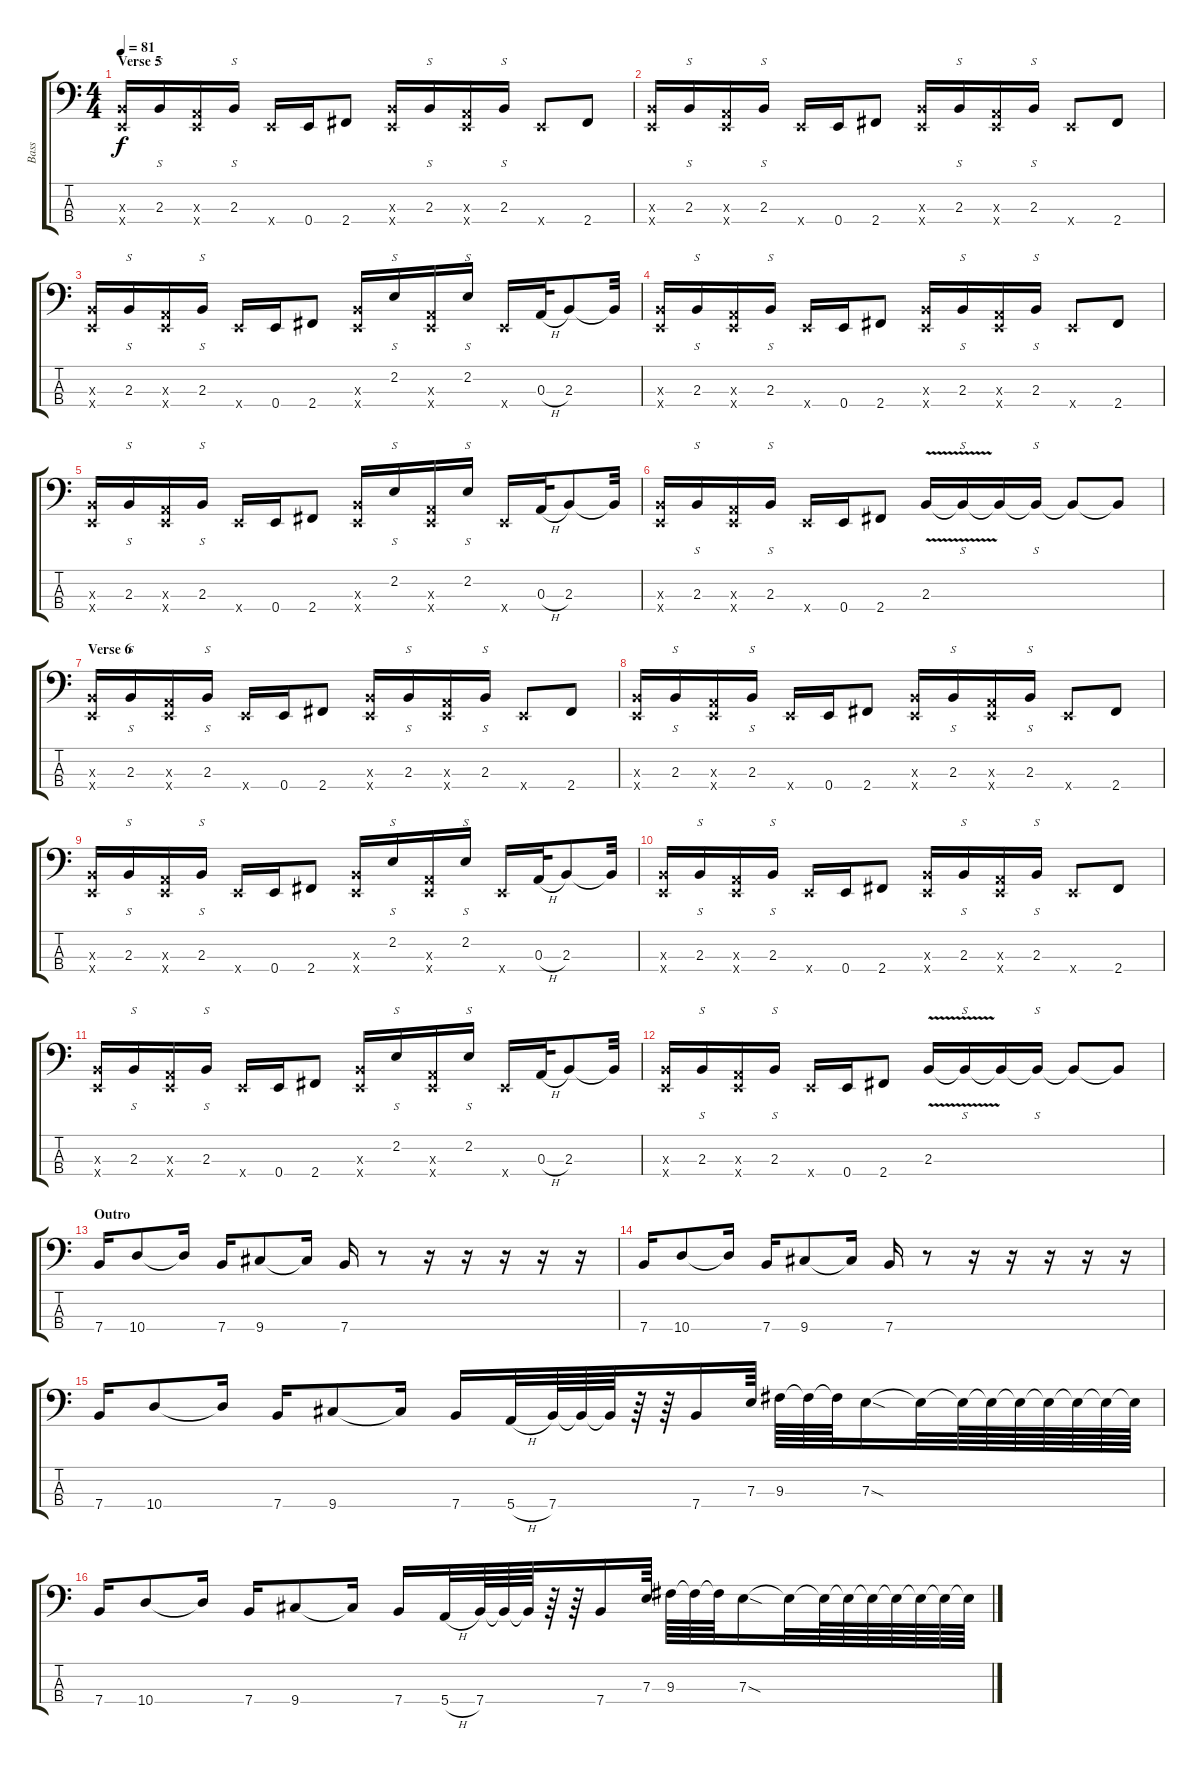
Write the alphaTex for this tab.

\track ("Bass" "Bass") {instrument electricbassfinger}
\staff {score tabs}
\tuning (G2 D2 A1 E1) {hide}
\ts (4 4)
\section ("" "Verse 5")
\tempo 81
\clef f4
\ks c
(2.3{x} 0.4{x}).16{dy f} 2.3.16{s} (0.3{x} 0.4{x}).16 2.3.16{s} 0.4{x}.16 0.4.16 2.4.8 (2.3{x} 0.4{x}).16 2.3.16{s} (0.3{x} 0.4{x}).16 2.3.16{s} 0.4{x}.8 2.4.8 |
(2.3{x} 0.4{x}).16 2.3.16{s} (0.3{x} 0.4{x}).16 2.3.16{s} 0.4{x}.16 0.4.16 2.4.8 (2.3{x} 0.4{x}).16 2.3.16{s} (0.3{x} 0.4{x}).16 2.3.16{s} 0.4{x}.8 2.4.8 |
(2.3{x} 0.4{x}).16 2.3.16{s} (0.3{x} 0.4{x}).16 2.3.16{s} 0.4{x}.16 0.4.16 2.4.8 (2.3{x} 0.4{x}).16 2.2.16{s} (0.3{x} 0.4{x}).16 2.2.16{s} 0.4{x}.16 0.3{h}.32 2.3.8 2.3{t}.32 |
(2.3{x} 0.4{x}).16 2.3.16{s} (0.3{x} 0.4{x}).16 2.3.16{s} 0.4{x}.16 0.4.16 2.4.8 (2.3{x} 0.4{x}).16 2.3.16{s} (0.3{x} 0.4{x}).16 2.3.16{s} 0.4{x}.8 2.4.8 |
(2.3{x} 0.4{x}).16 2.3.16{s} (0.3{x} 0.4{x}).16 2.3.16{s} 0.4{x}.16 0.4.16 2.4.8 (2.3{x} 0.4{x}).16 2.2.16{s} (0.3{x} 0.4{x}).16 2.2.16{s} 0.4{x}.16 0.3{h}.32 2.3.8 2.3{t}.32 |
(2.3{x} 0.4{x}).16 2.3.16{s} (0.3{x} 0.4{x}).16 2.3.16{s} 0.4{x}.16 0.4.16 2.4.8 2.3{v}.16 2.3{t}.16{s} 2.3{t}.16 2.3{t}.16{s} 2.3{t}.8 2.3{t}.8 |
\section ("" "Verse 6")
(2.3{x} 0.4{x}).16 2.3.16{s} (0.3{x} 0.4{x}).16 2.3.16{s} 0.4{x}.16 0.4.16 2.4.8 (2.3{x} 0.4{x}).16 2.3.16{s} (0.3{x} 0.4{x}).16 2.3.16{s} 0.4{x}.8 2.4.8 |
(2.3{x} 0.4{x}).16 2.3.16{s} (0.3{x} 0.4{x}).16 2.3.16{s} 0.4{x}.16 0.4.16 2.4.8 (2.3{x} 0.4{x}).16 2.3.16{s} (0.3{x} 0.4{x}).16 2.3.16{s} 0.4{x}.8 2.4.8 |
(2.3{x} 0.4{x}).16 2.3.16{s} (0.3{x} 0.4{x}).16 2.3.16{s} 0.4{x}.16 0.4.16 2.4.8 (2.3{x} 0.4{x}).16 2.2.16{s} (0.3{x} 0.4{x}).16 2.2.16{s} 0.4{x}.16 0.3{h}.32 2.3.8 2.3{t}.32 |
(2.3{x} 0.4{x}).16 2.3.16{s} (0.3{x} 0.4{x}).16 2.3.16{s} 0.4{x}.16 0.4.16 2.4.8 (2.3{x} 0.4{x}).16 2.3.16{s} (0.3{x} 0.4{x}).16 2.3.16{s} 0.4{x}.8 2.4.8 |
(2.3{x} 0.4{x}).16 2.3.16{s} (0.3{x} 0.4{x}).16 2.3.16{s} 0.4{x}.16 0.4.16 2.4.8 (2.3{x} 0.4{x}).16 2.2.16{s} (0.3{x} 0.4{x}).16 2.2.16{s} 0.4{x}.16 0.3{h}.32 2.3.8 2.3{t}.32 |
(2.3{x} 0.4{x}).16 2.3.16{s} (0.3{x} 0.4{x}).16 2.3.16{s} 0.4{x}.16 0.4.16 2.4.8 2.3{v}.16 2.3{t}.16{s} 2.3{t}.16 2.3{t}.16{s} 2.3{t}.8 2.3{t}.8 |
\section ("" "Outro")
7.4.16 10.4.8 10.4{t}.16 7.4.16 9.4.8 9.4{t}.16 7.4.16 r.8 r.16 r.16 r.16 r.16 r.16 |
7.4.16 10.4.8 10.4{t}.16 7.4.16 9.4.8 9.4{t}.16 7.4.16 r.8 r.16 r.16 r.16 r.16 r.16 |
7.4.16{instrument electricbassfinger} 10.4.8 10.4{t}.16 7.4.16 9.4.8 9.4{t}.16 7.4.16 5.4{h}.32{instrument slapbass2} 7.4.64 7.4{t}.64 7.4{t}.64 r.64 r.64 7.4.16 7.3.64{instrument slapbass1} 9.3.64 9.3{t}.64 9.3{t}.64 7.3{sod}.16 7.3{t}.32 7.3{t}.64 7.3{t}.64 7.3{t}.64 7.3{t}.64 7.3{t}.64 7.3{t}.64 7.3{t}.64 |
7.4.16{instrument electricbassfinger} 10.4.8 10.4{t}.16 7.4.16 9.4.8 9.4{t}.16 7.4.16 5.4{h}.32{instrument slapbass2} 7.4.64 7.4{t}.64 7.4{t}.64 r.64 r.64 7.4.16 7.3.64{instrument slapbass1} 9.3.64 9.3{t}.64 9.3{t}.64 7.3{sod}.16 7.3{t}.32 7.3{t}.64 7.3{t}.64 7.3{t}.64 7.3{t}.64 7.3{t}.64 7.3{t}.64 7.3{t}.64
